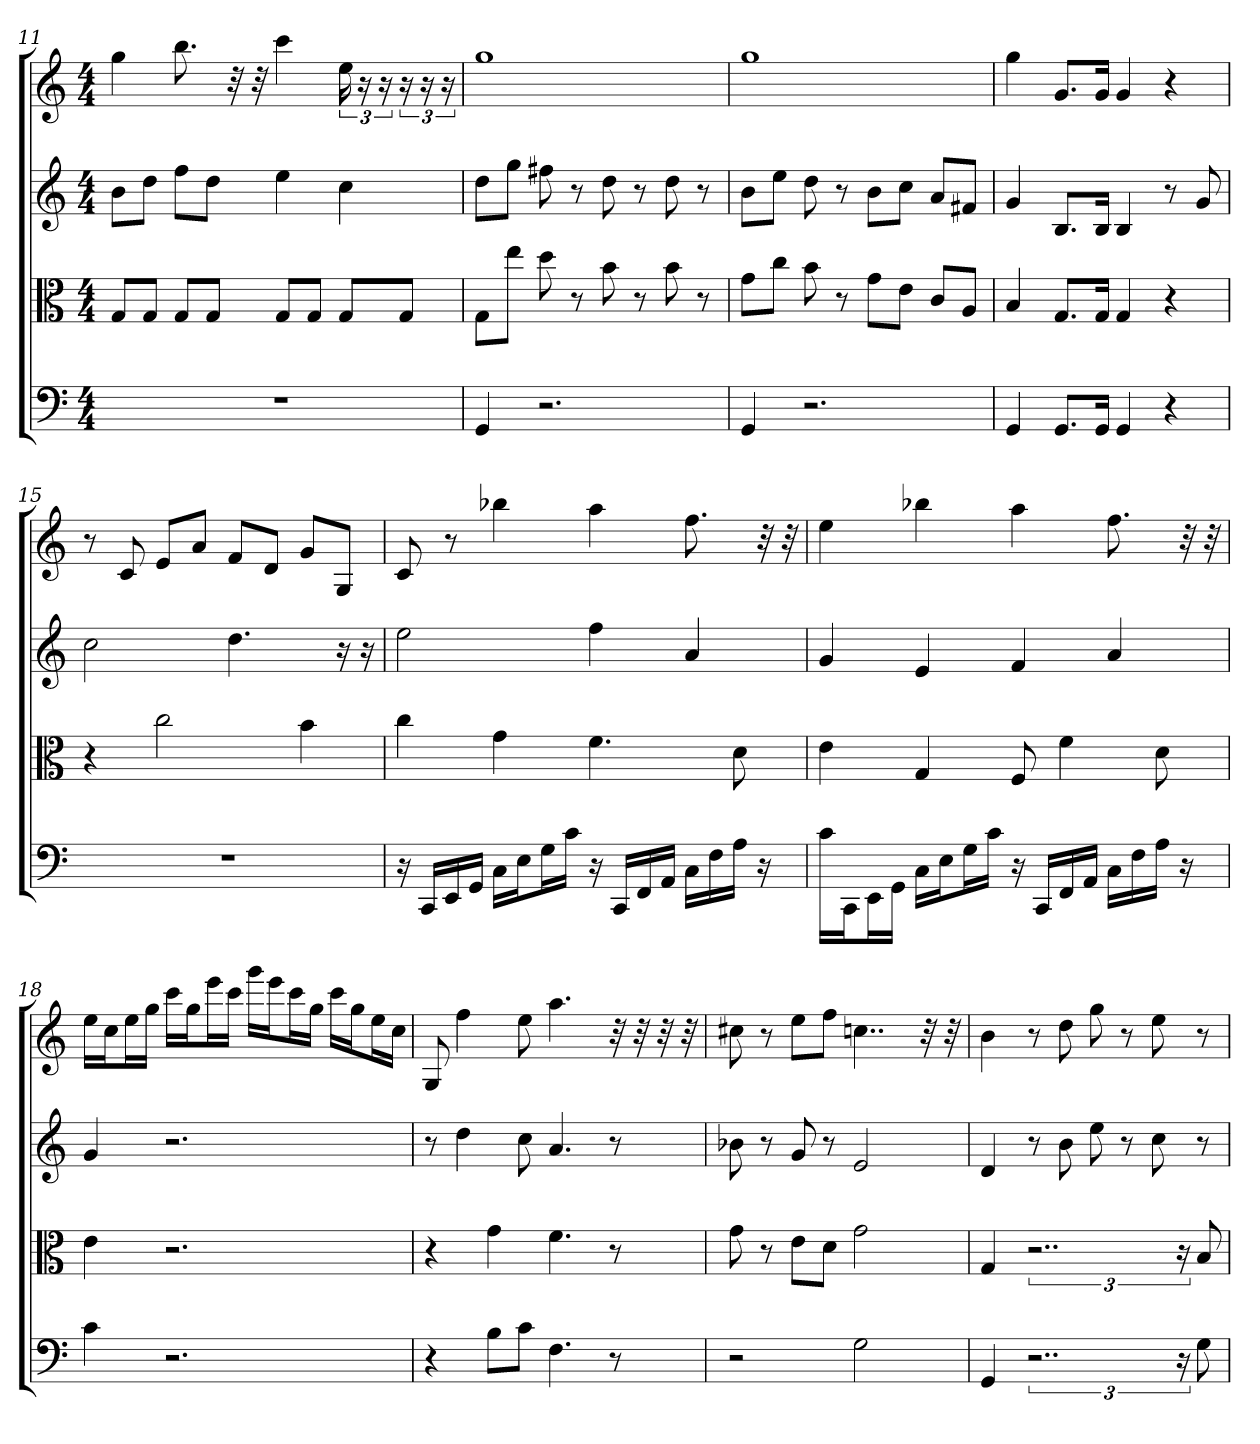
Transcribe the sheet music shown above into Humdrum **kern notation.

**kern	**kern	**kern	**kern
*part4	*part3	*part2	*part1
*staff4	*staff3	*staff2	*staff1
*clefF4	*clefC3	*clefG2	*clefG2
*k[]	*k[]	*k[]	*k[]
*C:	*C:	*C:	*C:
*M4/4	*M4/4	*M4/4	*M4/4
=11	=11	=11	=11
1r	8G/L	8b\L	4gg
.	8G/J	8dd\J	.
.	8G/L	8ff\L	8.bb
.	8G/J	8dd\J	.
.	.	.	32r
.	.	.	32r
.	8G/L	4ee	4ccc
.	8G/J	.	.
.	8G/L	4cc	24ee
.	.	.	24r
.	.	.	24r
.	8G/J	.	24r
.	.	.	24r
.	.	.	24r
=12	=12	=12	=12
4GG	8G\L	8dd\L	1gg
.	8ee\J	8gg\J	.
2.r	8dd	8ff#X	.
.	8r	8r	.
.	8b	8dd	.
.	8r	8r	.
.	8b	8dd	.
.	8r	8r	.
=13	=13	=13	=13
4GG	8g\L	8b\L	1gg
.	8cc\J	8ee\J	.
2.r	8b	8dd	.
.	8r	8r	.
.	8g\L	8b\L	.
.	8e\J	8cc\J	.
.	8c/L	8a/L	.
.	8A/J	8f#X/J	.
=14	=14	=14	=14
4GG	4B	4g	4gg
8.GG/L	8.G/L	8.B/L	8.g/L
16GG/Jk	16G/Jk	16B/Jk	16g/Jk
4GG	4G	4B	4g
4r	4r	8r	4r
.	.	8g	.
=15	=15	=15	=15
1r	4r	2cc	8r
.	.	.	8c
.	2cc	.	8e/L
.	.	.	8a/J
.	.	4.dd	8f/L
.	.	.	8d/J
.	4b	.	8g/L
.	.	16r	8G/J
.	.	16r	.
=16	=16	=16	=16
16r	4cc	2ee	8c
16CC/LL	.	.	.
16EE/	.	.	8r
16GG/JJ	.	.	.
16C\LL	4g	.	4bb-X
16E\J	.	.	.
16G\L	.	.	.
16c\JJ	.	.	.
16r	4.f	4ff	4aa
16CC/LL	.	.	.
16FF/	.	.	.
16AA/JJ	.	.	.
16C\LL	.	4a	8.ff
16F\	.	.	.
16A\JJ	8d	.	.
16r	.	.	32r
.	.	.	32r
=17	=17	=17	=17
16c\LL	4e	4g	4ee
16CC\J	.	.	.
16EE\L	.	.	.
16GG\JJ	.	.	.
16C\LL	4G	4e	4bb-X
16E\J	.	.	.
16G\L	.	.	.
16c\JJ	.	.	.
16r	8F	4f	4aa
16CC/LL	.	.	.
16FF/	4f	.	.
16AA/JJ	.	.	.
16C\LL	.	4a	8.ff
16F\	.	.	.
16A\JJ	8d	.	.
16r	.	.	32r
.	.	.	32r
=18	=18	=18	=18
4c	4e	4g	16ee\LL
.	.	.	16cc\J
.	.	.	16ee\L
.	.	.	16gg\JJ
2.r	2.r	2.r	16ccc\LL
.	.	.	16gg\J
.	.	.	16eee\L
.	.	.	16ccc\JJ
.	.	.	16ggg\LL
.	.	.	16eee\J
.	.	.	16ccc\L
.	.	.	16gg\JJ
.	.	.	16ccc\LL
.	.	.	16gg\J
.	.	.	16ee\L
.	.	.	16cc\JJ
=19	=19	=19	=19
4r	4r	8r	8G
.	.	4dd	4ff
8B\L	4g	.	.
8c\J	.	8cc	8ee
4.F	4.f	4.a	4.aa
8r	8r	8r	32r
.	.	.	32r
.	.	.	32r
.	.	.	32r
=20	=20	=20	=20
2r	8g	8b-X	8cc#X
.	8r	8r	8r
.	8e\L	8g	8ee\L
.	8d\J	8r	8ff\J
2G	2g	2e	4..ccn
.	.	.	32r
.	.	.	32r
=21	=21	=21	=21
4GG	4G	4d	4b
3..r	3..r	8r	8r
.	.	8b	8dd
.	.	8ee	8gg
.	.	8r	8r
.	.	8cc	8ee
24r	24r	.	.
8G	8B	8r	8r
=	=	=	=
*-	*-	*-	*-
